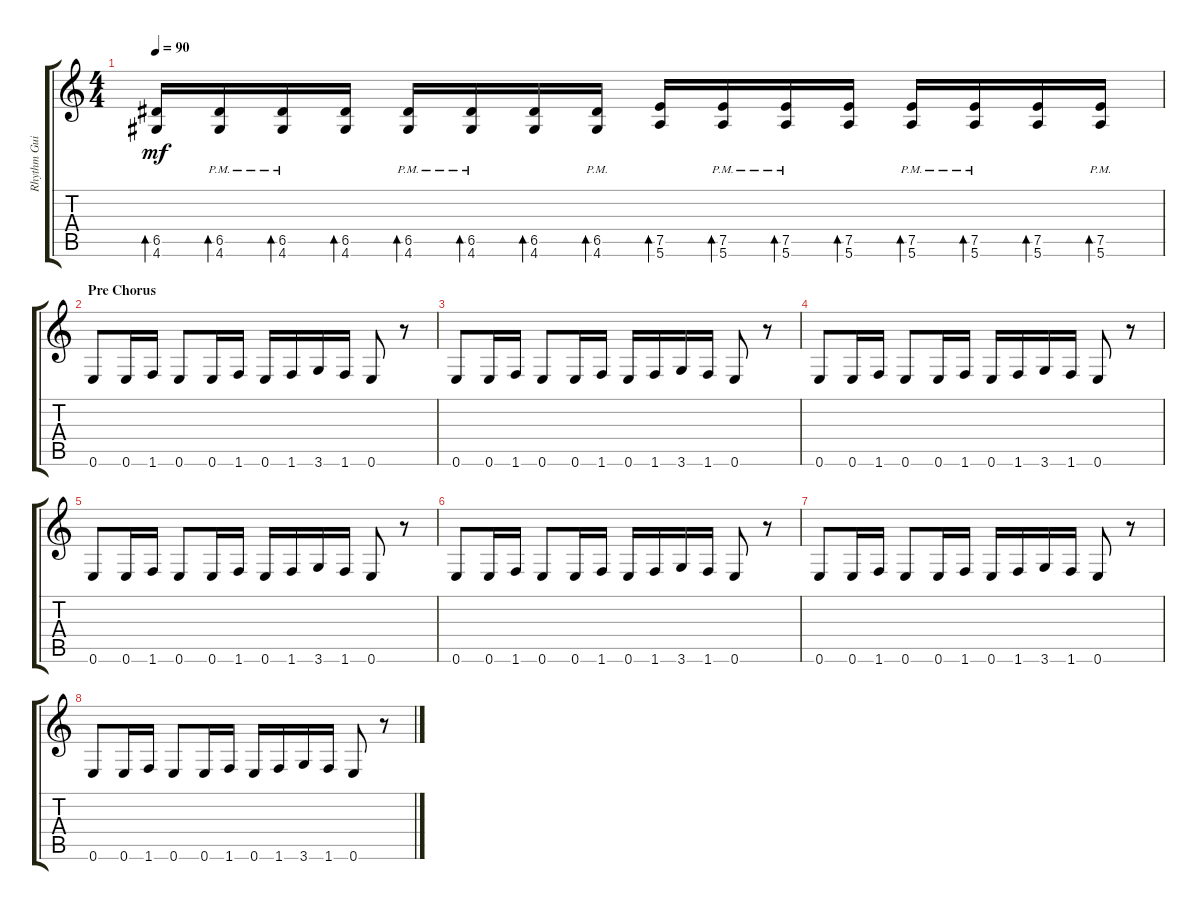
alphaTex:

\track ("Rhythm Guitar" "Rhythm Gui") {instrument overdrivenguitar}
\staff {score tabs}
\tuning (E4 B3 G3 D3 A2 E2) {hide}
\ts (4 4)
\tempo 90
\clef g2
\ks c
(6.5 4.6).16{bd 30 dy mf} (6.5{pm} 4.6{pm}).16{bd 30} (6.5{pm} 4.6{pm}).16{bd 30} (6.5 4.6).16{bd 30} (6.5{pm} 4.6{pm}).16{bd 30} (6.5{pm} 4.6{pm}).16{bd 30} (6.5 4.6).16{bd 30} (6.5{pm} 4.6{pm}).16{bd 30} (7.5 5.6).16{bd 30} (7.5{pm} 5.6{pm}).16{bd 30} (7.5{pm} 5.6{pm}).16{bd 30} (7.5 5.6).16{bd 30} (7.5{pm} 5.6{pm}).16{bd 30} (7.5{pm} 5.6{pm}).16{bd 30} (7.5 5.6).16{bd 30} (7.5{pm} 5.6{pm}).16{bd 30} |
\section ("" "Pre Chorus")
0.6.8 0.6.16 1.6.16 0.6.8 0.6.16 1.6.16 0.6.16 1.6.16 3.6.16 1.6.16 0.6.8 r.8 |
0.6.8 0.6.16 1.6.16 0.6.8 0.6.16 1.6.16 0.6.16 1.6.16 3.6.16 1.6.16 0.6.8 r.8 |
0.6.8 0.6.16 1.6.16 0.6.8 0.6.16 1.6.16 0.6.16 1.6.16 3.6.16 1.6.16 0.6.8 r.8 |
0.6.8 0.6.16 1.6.16 0.6.8 0.6.16 1.6.16 0.6.16 1.6.16 3.6.16 1.6.16 0.6.8 r.8 |
0.6.8 0.6.16 1.6.16 0.6.8 0.6.16 1.6.16 0.6.16 1.6.16 3.6.16 1.6.16 0.6.8 r.8 |
0.6.8 0.6.16 1.6.16 0.6.8 0.6.16 1.6.16 0.6.16 1.6.16 3.6.16 1.6.16 0.6.8 r.8 |
0.6.8 0.6.16 1.6.16 0.6.8 0.6.16 1.6.16 0.6.16 1.6.16 3.6.16 1.6.16 0.6.8 r.8
